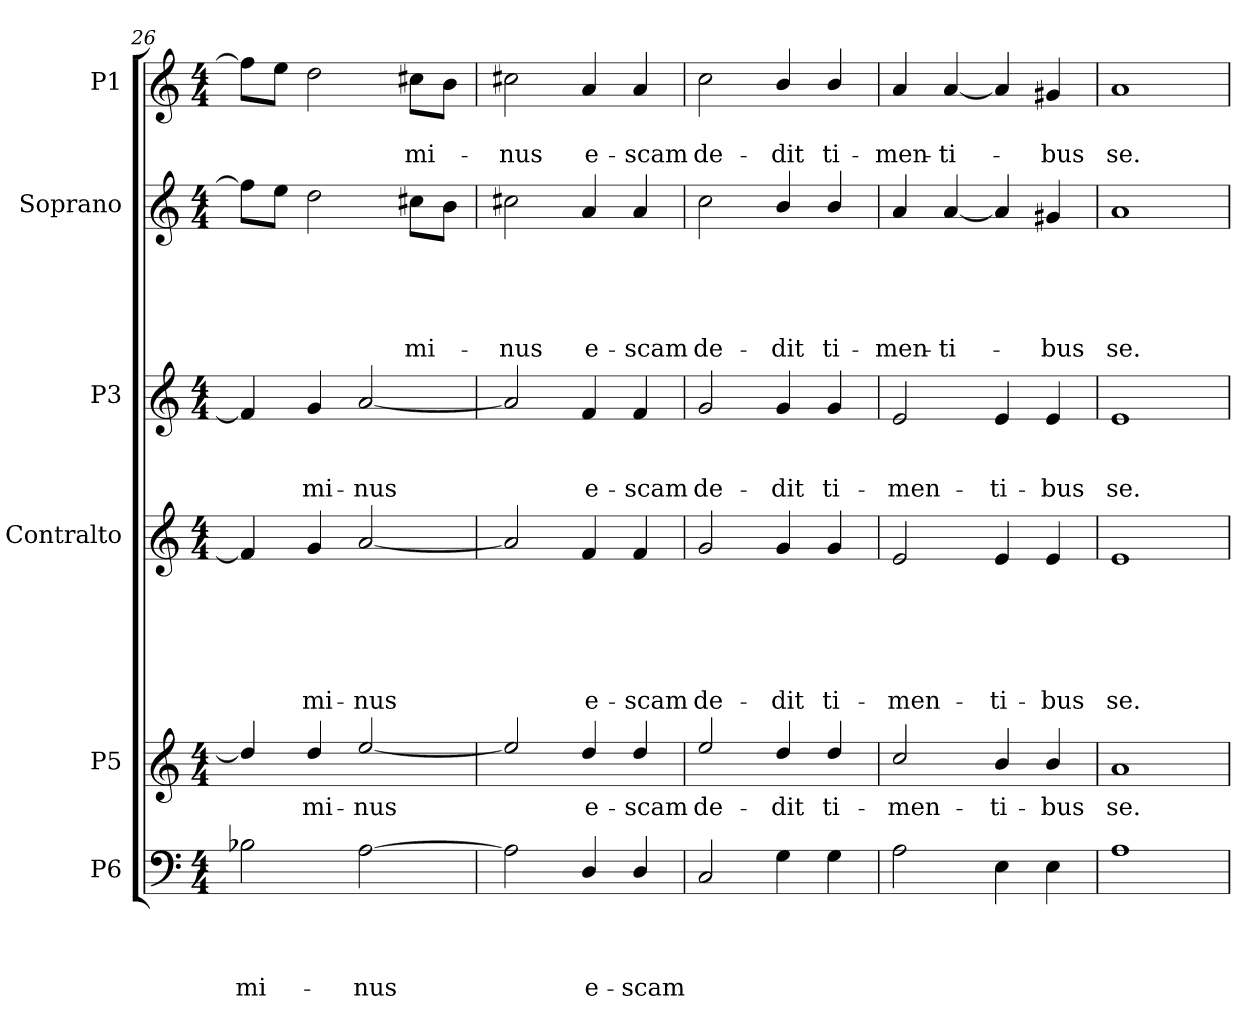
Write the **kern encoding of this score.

**kern	**text	**text	**text	**text	**kern	**text	**kern	**text	**text	**text	**text	**text	**text	**kern	**text	**text	**text	**kern	**text	**text	**text	**text	**text	**kern	**text	**text
*part6	*part6	*part6	*part6	*part6	*part5	*part5	*part4	*part4	*part4	*part4	*part4	*part4	*part4	*part3	*part3	*part3	*part3	*part2	*part2	*part2	*part2	*part2	*part2	*part1	*part1	*part1
*staff6	*staff6	*staff6	*staff6	*staff6	*staff5	*staff5	*staff4	*staff4	*staff4	*staff4	*staff4	*staff4	*staff4	*staff3	*staff3	*staff3	*staff3	*staff2	*staff2	*staff2	*staff2	*staff2	*staff2	*staff1	*staff1	*staff1
*I"P6	*	*	*	*	*I"P5	*	*I"Contralto	*	*	*	*	*	*	*I"P3	*	*	*	*I"Soprano	*	*	*	*	*	*I"P1	*	*
*	*	*	*	*	*	*	*I'Alto	*	*	*	*	*	*	*	*	*	*	*I'Sop.	*	*	*	*	*	*	*	*
*clefF4	*	*	*	*	*clefG2	*	*clefG2	*	*	*	*	*	*	*clefG2	*	*	*	*clefG2	*	*	*	*	*	*clefG2	*	*
*	*	*	*	*	*ITrd7c12	*	*	*	*	*	*	*	*	*	*	*	*	*	*	*	*	*	*	*	*	*
*k[]	*	*	*	*	*k[]	*	*k[]	*	*	*	*	*	*	*k[]	*	*	*	*k[]	*	*	*	*	*	*k[]	*	*
*C:	*	*	*	*	*C:	*	*C:	*	*	*	*	*	*	*C:	*	*	*	*C:	*	*	*	*	*	*C:	*	*
*M4/4	*	*	*	*	*M4/4	*	*M4/4	*	*	*	*	*	*	*M4/4	*	*	*	*M4/4	*	*	*	*	*	*M4/4	*	*
=26	=26	=26	=26	=26	=26	=26	=26	=26	=26	=26	=26	=26	=26	=26	=26	=26	=26	=26	=26	=26	=26	=26	=26	=26	=26	=26
!	!	!	!	!LO:LY:b	!	!	!	!	!	!	!	!	!	!	!	!	!	!	!	!	!	!	!	!	!	!
2B-X\	.	.	.	-mi-	4d/]	.	4f/]	.	.	.	.	.	.	4f/]	.	.	.	8ff\L]	.	.	.	.	.	8ff\L]	.	.
.	.	.	.	.	.	.	.	.	.	.	.	.	.	.	.	.	.	8ee\J	.	.	.	.	.	8ee\J	.	.
!	!	!	!	!	!	!LO:LY:b	!	!	!	!	!	!	!LO:LY:b	!	!	!	!LO:LY:b	!	!	!	!	!	!	!	!	!
.	.	.	.	.	4d/	-mi-	4g/	.	.	.	.	.	-mi-	4g/	.	.	-mi-	2dd\	.	.	.	.	.	2dd\	.	.
!	!	!	!	!LO:LY:b	!	!LO:LY:b	!	!	!	!	!	!	!LO:LY:b	!	!	!	!LO:LY:b	!	!	!	!	!	!	!	!	!
[>2A\	.	.	.	-nus	[<2e/	-nus	[<2a/	.	.	.	.	.	-nus	[<2a/	.	.	-nus	.	.	.	.	.	.	.	.	.
!	!	!	!	!	!	!	!	!	!	!	!	!	!	!	!	!	!	!	!	!	!	!	!LO:LY:b	!	!	!LO:LY:b
.	.	.	.	.	.	.	.	.	.	.	.	.	.	.	.	.	.	8cc#X\L	.	.	.	.	-mi-	8cc#X\L	.	-mi-
.	.	.	.	.	.	.	.	.	.	.	.	.	.	.	.	.	.	8b\J	.	.	.	.	.	8b\J	.	.
=27	=27	=27	=27	=27	=27	=27	=27	=27	=27	=27	=27	=27	=27	=27	=27	=27	=27	=27	=27	=27	=27	=27	=27	=27	=27	=27
!	!	!	!	!	!	!	!	!	!	!	!	!	!	!	!	!	!	!	!	!	!	!	!LO:LY:b	!	!	!LO:LY:b
2A\]	.	.	.	.	2e/]	.	2a/]	.	.	.	.	.	.	2a/]	.	.	.	2cc#X\	.	.	.	.	-nus	2cc#X\	.	-nus
!	!	!	!	!LO:LY:b	!	!LO:LY:b	!	!	!	!	!	!	!LO:LY:b	!	!	!	!LO:LY:b	!	!	!	!	!	!LO:LY:b	!	!	!LO:LY:b
4D/	.	.	.	e-	4d/	e-	4f/	.	.	.	.	.	e-	4f/	.	.	e-	4a/	.	.	.	.	e-	4a/	.	e-
!	!	!	!	!LO:LY:b	!	!LO:LY:b	!	!	!	!	!	!	!LO:LY:b	!	!	!	!LO:LY:b	!	!	!	!	!	!LO:LY:b	!	!	!LO:LY:b
4D/	.	.	.	-scam	4d/	-scam	4f/	.	.	.	.	.	-scam	4f/	.	.	-scam	4a/	.	.	.	.	-scam	4a/	.	-scam
!!LO:LB:g=z
=28	=28	=28	=28	=28	=28	=28	=28	=28	=28	=28	=28	=28	=28	=28	=28	=28	=28	=28	=28	=28	=28	=28	=28	=28	=28	=28
!	!	!	!	!	!	!LO:LY:b	!	!	!	!	!	!	!LO:LY:b	!	!	!	!LO:LY:b	!	!	!	!	!	!LO:LY:b	!	!	!LO:LY:b
2C/	.	.	.	.	2e/	de-	2g/	.	.	.	.	.	de-	2g/	.	.	de-	2cc\	.	.	.	.	de-	2cc\	.	de-
!	!	!	!	!	!	!LO:LY:b	!	!	!	!	!	!	!LO:LY:b	!	!	!	!LO:LY:b	!	!	!	!	!	!LO:LY:b	!	!	!LO:LY:b
4G\	.	.	.	.	4d/	-dit	4g/	.	.	.	.	.	-dit	4g/	.	.	-dit	4b/	.	.	.	.	-dit	4b/	.	-dit
!	!	!	!	!	!	!LO:LY:b	!	!	!	!	!	!	!LO:LY:b	!	!	!	!LO:LY:b	!	!	!	!	!	!LO:LY:b	!	!	!LO:LY:b
4G\	.	.	.	.	4d/	ti-	4g/	.	.	.	.	.	ti-	4g/	.	.	ti-	4b/	.	.	.	.	ti-	4b/	.	ti-
=29	=29	=29	=29	=29	=29	=29	=29	=29	=29	=29	=29	=29	=29	=29	=29	=29	=29	=29	=29	=29	=29	=29	=29	=29	=29	=29
!	!	!	!	!	!	!LO:LY:b	!	!	!	!	!	!	!LO:LY:b	!	!	!	!LO:LY:b	!	!	!	!	!	!LO:LY:b	!	!	!LO:LY:b
2A\	.	.	.	.	2c/	-men-	2e/	.	.	.	.	.	-men-	2e/	.	.	-men-	4a/	.	.	.	.	-men-	4a/	.	-men-
!	!	!	!	!	!	!	!	!	!	!	!	!	!	!	!	!	!	!	!	!	!	!	!LO:LY:b	!	!	!LO:LY:b
.	.	.	.	.	.	.	.	.	.	.	.	.	.	.	.	.	.	[<4a/	.	.	.	.	-ti-	[<4a/	.	-ti-
!	!	!	!	!	!	!LO:LY:b	!	!	!	!	!	!	!LO:LY:b	!	!	!	!LO:LY:b	!	!	!	!	!	!	!	!	!
4E\	.	.	.	.	4B/	-ti-	4e/	.	.	.	.	.	-ti-	4e/	.	.	-ti-	4a/]	.	.	.	.	.	4a/]	.	.
!	!	!	!	!	!	!LO:LY:b	!	!	!	!	!	!	!LO:LY:b	!	!	!	!LO:LY:b	!	!	!	!	!	!LO:LY:b	!	!	!LO:LY:b
4E\	.	.	.	.	4B/	-bus	4e/	.	.	.	.	.	-bus	4e/	.	.	-bus	4g#X/	.	.	.	.	-bus	4g#X/	.	-bus
=30	=30	=30	=30	=30	=30	=30	=30	=30	=30	=30	=30	=30	=30	=30	=30	=30	=30	=30	=30	=30	=30	=30	=30	=30	=30	=30
!	!	!	!	!	!	!LO:LY:b	!	!	!	!	!	!	!LO:LY:b	!	!	!	!LO:LY:b	!	!	!	!	!	!LO:LY:b	!	!	!LO:LY:b
1A	.	.	.	.	1A	se.	1e	.	.	.	.	.	se.	1e	.	.	se.	1a	.	.	.	.	se.	1a	.	se.
=	=	=	=	=	=	=	=	=	=	=	=	=	=	=	=	=	=	=	=	=	=	=	=	=	=	=
*-	*-	*-	*-	*-	*-	*-	*-	*-	*-	*-	*-	*-	*-	*-	*-	*-	*-	*-	*-	*-	*-	*-	*-	*-	*-	*-
